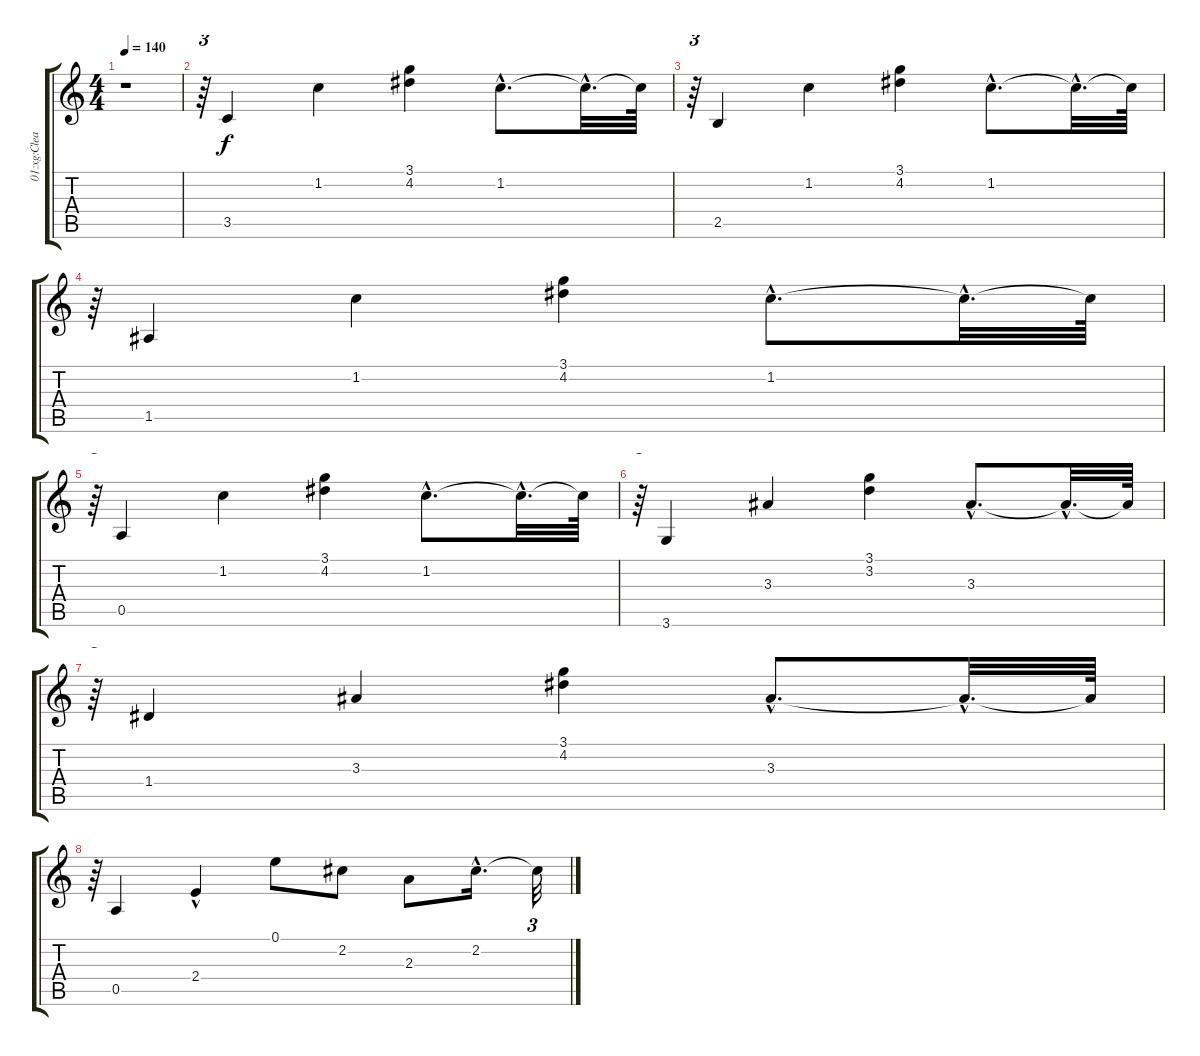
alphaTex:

\track ("01:xg:Clean Guitar" "01:xg:Clea") {instrument acousticguitarnylon}
\staff {score tabs}
\tuning (E4 B3 G3 D3 A2 E2) {hide}
\ts (4 4)
\tempo 140
\clef g2
\ks c
r.1{dy f} |
r.64{tu (3 2)} 3.5.4 1.2.4 (3.1 4.2).4 1.2{hac}.8{d} 1.2{hac t}.32{d} 1.2{t}.64 |
r.64{tu (3 2)} 2.5.4 1.2.4 (3.1 4.2).4 1.2{hac}.8{d} 1.2{hac t}.32{d} 1.2{t}.64 |
r.64{tu (3 2)} 1.5.4 1.2.4 (3.1 4.2).4 1.2{hac}.8{d} 1.2{hac t}.32{d} 1.2{t}.64 |
r.64{tu (3 2)} 0.5.4 1.2.4 (3.1 4.2).4 1.2{hac}.8{d} 1.2{hac t}.32{d} 1.2{t}.64 |
r.64{tu (3 2)} 3.6.4 3.3.4 (3.1 3.2).4 3.3{hac}.8{d} 3.3{hac t}.32{d} 3.3{t}.64 |
r.64{tu (3 2)} 1.4.4 3.3.4 (3.1 4.2).4 3.3{hac}.8{d} 3.3{hac t}.32{d} 3.3{t}.64 |
r.64{tu (3 2)} 0.5.4 2.4{hac}.4 0.1.8 2.2.8 2.3.8 2.2{hac}.16{d} 2.2{t}.32{tu (3 2)}
